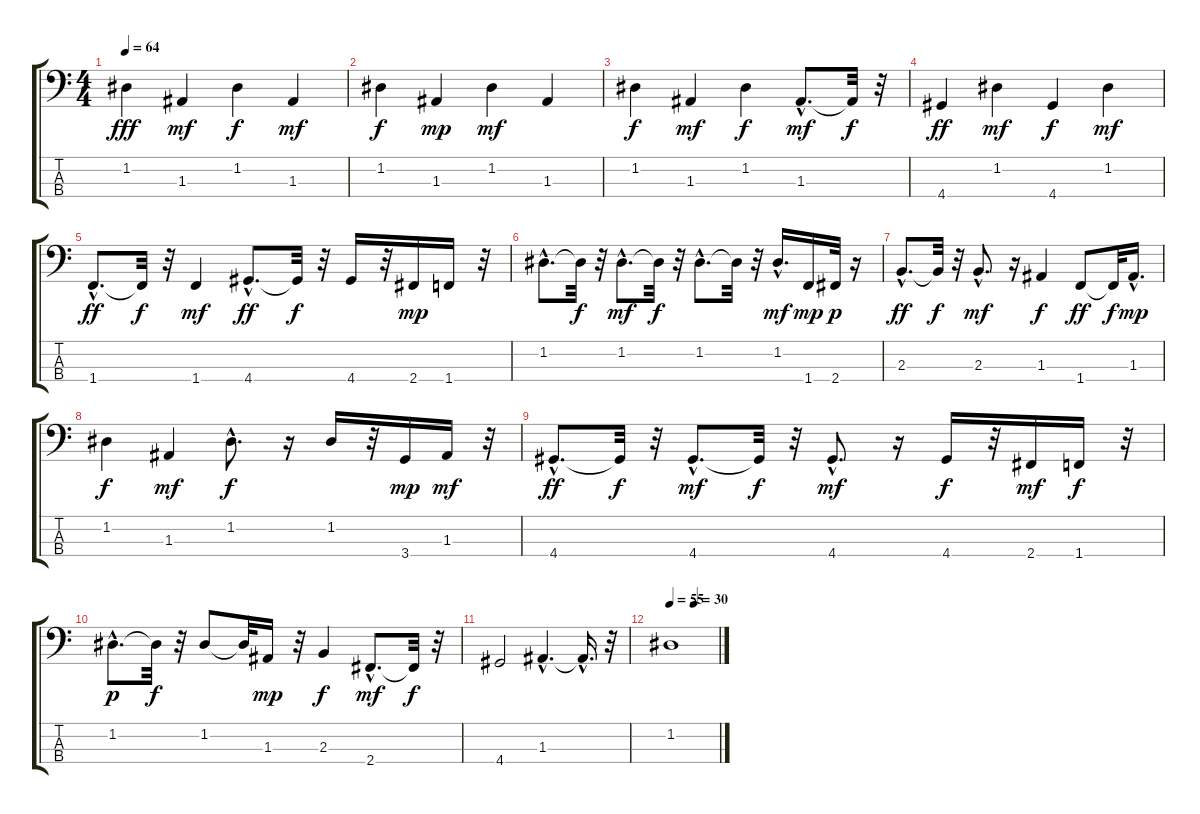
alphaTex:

\track "" {instrument electricbassfinger}
\staff {score tabs}
\tuning (G2 D2 A1 E1) {hide}
\ts (4 4)
\tempo 64
\clef f4
\ks c
1.2.4{dy fff} 1.3.4{dy mf} 1.2.4{dy f} 1.3.4{dy mf} |
1.2.4{dy f} 1.3.4{dy mp} 1.2.4{dy mf} 1.3.4 |
1.2.4{dy f} 1.3.4{dy mf} 1.2.4{dy f} 1.3{hac}.8{d dy mf} 1.3{t}.32{dy f} r.32 |
4.4.4{dy ff} 1.2.4{dy mf} 4.4.4{dy f} 1.2.4{dy mf} |
1.4{hac}.8{d dy ff} 1.4{t}.32{dy f} r.32 1.4.4{dy mf} 4.4{hac}.8{d dy ff} 4.4{t}.32{dy f} r.32 4.4.16 r.32 2.4.16{dy mp} 1.4.16 r.32 |
1.2{hac}.8{d} 1.2{t}.32{dy f} r.32 1.2{hac}.8{d dy mf} 1.2{t}.32{dy f} r.32 1.2{hac}.8{d} 1.2{t}.32 r.32 1.2{hac}.16{d dy mf} 1.4.16{dy mp} 2.4.32{dy p} r.16 |
2.3{hac}.8{d dy ff} 2.3{t}.32{dy f} r.32 2.3{hac}.8{d dy mf} r.16 1.3.4{dy f} 1.4.8{dy ff} 1.4{t}.32{dy f} 1.3{hac}.16{d dy mp} |
1.2.4{dy f} 1.3.4{dy mf} 1.2{hac}.8{d dy f} r.16 1.2.16 r.32 3.4.16{dy mp} 1.3.16{dy mf} r.32 |
4.4{hac}.8{d dy ff} 4.4{t}.32{dy f} r.32 4.4{hac}.8{d dy mf} 4.4{t}.32{dy f} r.32 4.4{hac}.8{d dy mf} r.16 4.4.16{dy f} r.32 2.4.16{dy mf} 1.4.16{dy f} r.32 |
1.2{hac}.8{d dy p} 1.2{t}.32{dy f} r.32 1.2.8 1.2{t}.32 1.3.16{dy mp} r.32 2.3.4{dy f} 2.4{hac}.8{d dy mf} 2.4{t}.32{dy f} r.32 |
4.4.2 1.3{hac}.4{d} 1.3{hac t}.16{d} r.32 |
\tempo 55
\tempo (30 0.5)
1.2.1
